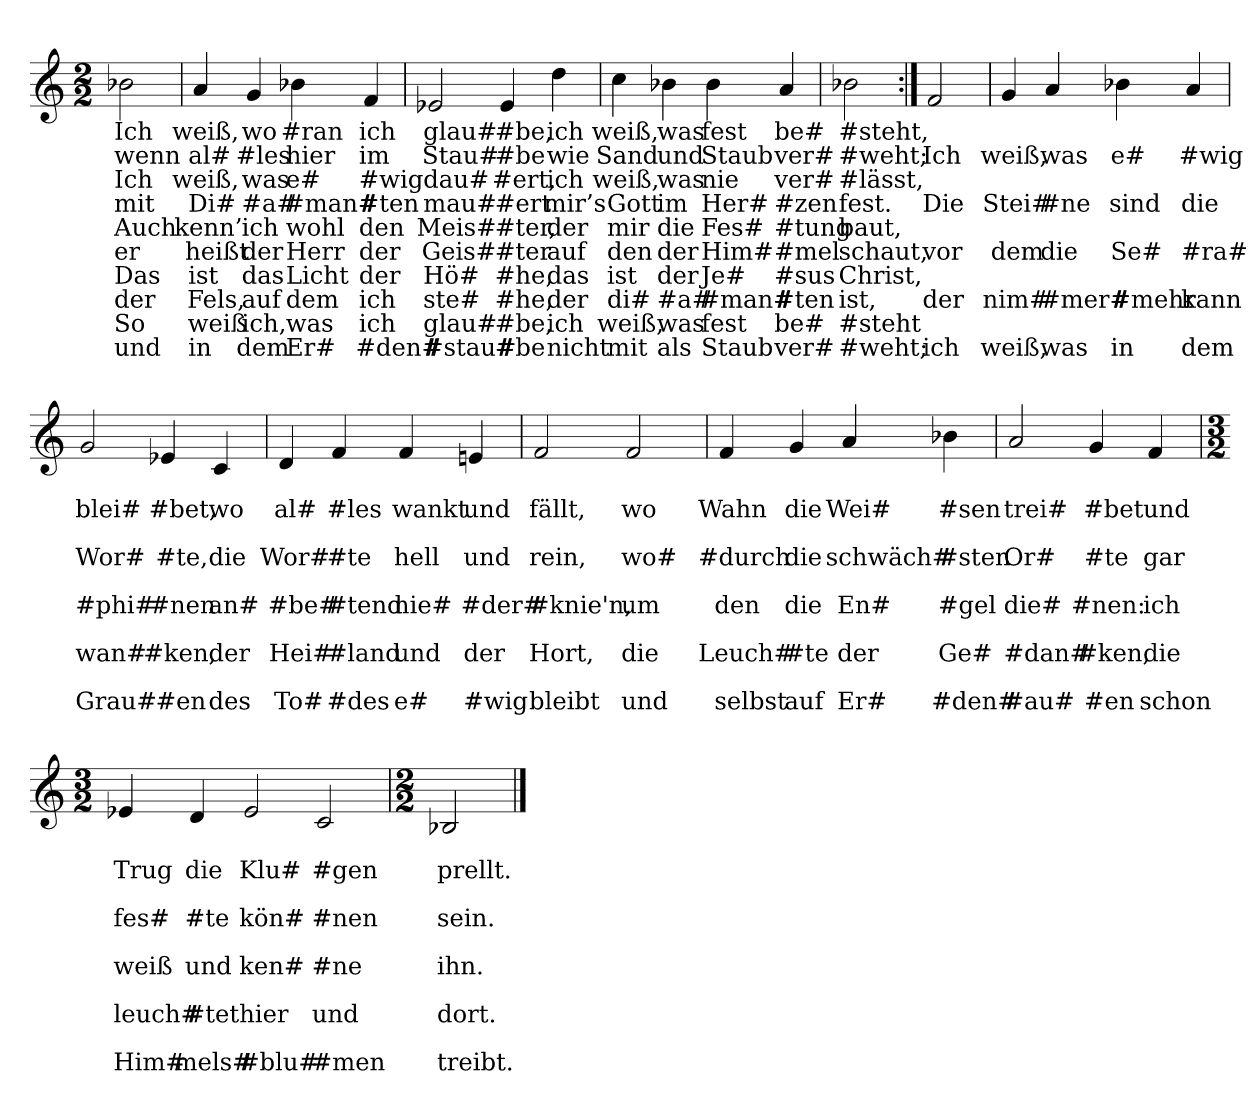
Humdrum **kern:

**kern	**text	**text	**text	**text	**text	**text	**text	**text	**text	**text
*part1	*part1	*part1	*part1	*part1	*part1	*part1	*part1	*part1	*part1	*part1
*staff1	*staff1	*staff1	*staff1	*staff1	*staff1	*staff1	*staff1	*staff1	*staff1	*staff1
*clefG2	*	*	*	*	*	*	*	*	*	*
*M2/2	*	*	*	*	*	*	*	*	*	*
=	=	=	=	=	=	=	=	=	=	=
2b-	Ich	wenn	Ich	mit	Auch	er	Das	der	So	und
=	=	=	=	=	=	=	=	=	=	=
4a	weiß,	al#	weiß,	Di#	kenn’	heißt	ist	Fels,	weiß	in
4g	wo	#les	was	#a#	ich	der	das	auf	ich,	dem
4b-	#ran	hier	e#	#man#	wohl	Herr	Licht	dem	was	Er#
4f	ich	im	#wig	#ten	den	der	der	ich	ich	#den#
=	=	=	=	=	=	=	=	=	=	=
2e-	glau#	Stau#	dau#	mau#	Meis#	Geis#	Hö#	ste#	glau#	#stau#
4e-	#be,	#be	#ert,	#ert	#ter,	#ter	#he,	#he,	#be,	#be
4dd	ich	wie	ich	mir’s	der	auf	das	der	ich	nicht
=	=	=	=	=	=	=	=	=	=	=
4cc	weiß,	Sand	weiß,	Gott	mir	den	ist	di#	weiß,	mit
4b-	was	und	was	im	die	der	der	#a#	was	als
4b-	fest	Staub	nie	Her#	Fes#	Him#	Je#	#man#	fest	Staub
4a	be#	ver#	ver#	#zen	#tung	#mel	#sus	#ten	be#	ver#
=	=	=	=	=	=	=	=	=	=	=
2b-	#steht,	#weht;	#lässt,	fest.	baut,	schaut,	Christ,	ist,	#steht	#weht;
=:|!	=:|!	=:|!	=:|!	=:|!	=:|!	=:|!	=:|!	=:|!	=:|!	=:|!
2f	.	Ich	.	Die	.	vor	.	der	.	ich
=	=	=	=	=	=	=	=	=	=	=
4g	.	weiß,	.	Stei#	.	dem	.	nim#	.	weiß,
4a	.	was	.	#ne	.	die	.	#mer#	.	was
4b-	.	e#	.	sind	.	Se#	.	#mehr	.	in
4a	.	#wig	.	die	.	#ra#	.	kann	.	dem
=	=	=	=	=	=	=	=	=	=	=
2g	.	blei#	.	Wor#	.	#phi#	.	wan#	.	Grau#
4e-	.	#bet,	.	#te,	.	#nen	.	#ken,	.	#en
4c	.	wo	.	die	.	an#	.	der	.	des
=	=	=	=	=	=	=	=	=	=	=
4d	.	al#	.	Wor#	.	#be#	.	Hei#	.	To#
4f	.	#les	.	#te	.	#tend	.	#land	.	#des
4f	.	wankt	.	hell	.	nie#	.	und	.	e#
4en	.	und	.	und	.	#der#	.	der	.	#wig
=	=	=	=	=	=	=	=	=	=	=
2f	.	fällt,	.	rein,	.	#knie'n,	.	Hort,	.	bleibt
2f	.	wo	.	wo#	.	um	.	die	.	und
=	=	=	=	=	=	=	=	=	=	=
4f	.	Wahn	.	#durch	.	den	.	Leuch#	.	selbst
4g	.	die	.	die	.	die	.	#te	.	auf
4a	.	Wei#	.	schwäch#	.	En#	.	der	.	Er#
4b-	.	#sen	.	#sten	.	#gel	.	Ge#	.	#den#
=	=	=	=	=	=	=	=	=	=	=
2a	.	trei#	.	Or#	.	die#	.	#dan#	.	#au#
4g	.	#bet	.	#te	.	#nen:	.	#ken,	.	#en
4f	.	und	.	gar	.	ich	.	die	.	schon
=	=	=	=	=	=	=	=	=	=	=
*M3/2	*	*	*	*	*	*	*	*	*	*
4e-	.	Trug	.	fes#	.	weiß	.	leuch#	.	Him#
4d	.	die	.	#te	.	und	.	#tet	.	mels#
2e-	.	Klu#	.	kön#	.	ken#	.	hier	.	#blu#
2c	.	#gen	.	#nen	.	#ne	.	und	.	#men
=	=	=	=	=	=	=	=	=	=	=
*M2/2	*	*	*	*	*	*	*	*	*	*
2B-	.	prellt.	.	sein.	.	ihn.	.	dort.	.	treibt.
==	==	==	==	==	==	==	==	==	==	==
*-	*-	*-	*-	*-	*-	*-	*-	*-	*-	*-
